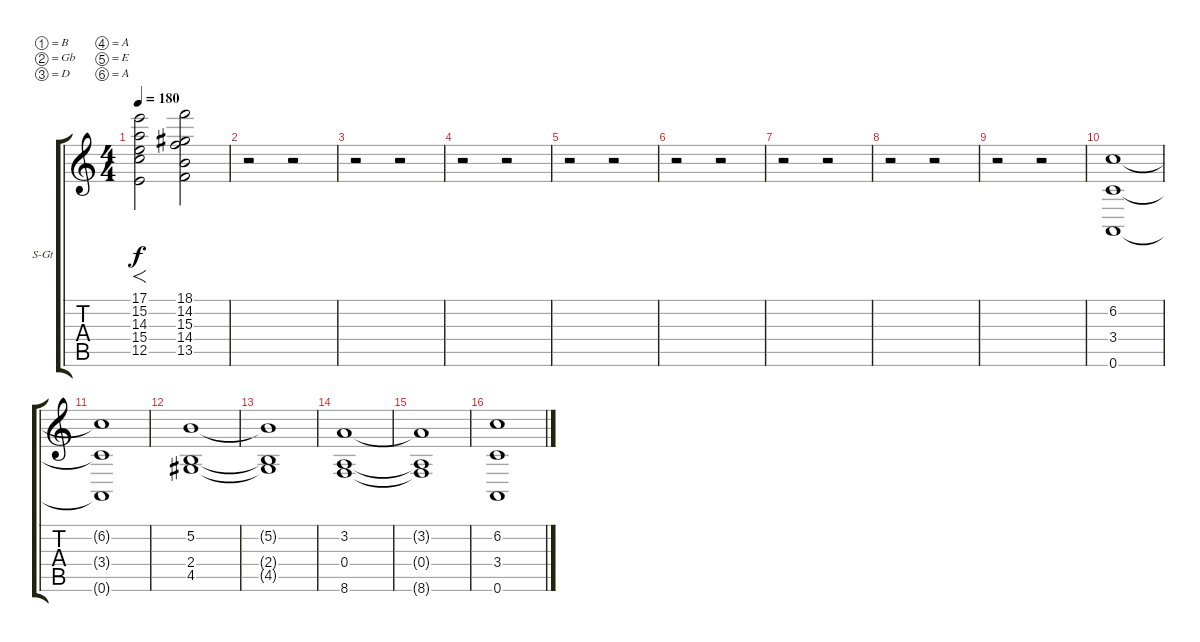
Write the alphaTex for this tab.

\bracketExtendMode groupsimilarinstruments
\firstSystemTrackNameOrientation horizontal
\otherSystemsTrackNameOrientation horizontal
\track ("Strings" "S-Gt") {instrument stringensemble1}
\staff {score tabs}
\tuning (B3 Gb3 D3 A2 E2 A1)
\displaytranspose 12
\ts (4 4)
\beaming (8 2 2 2 2)
\tempo 180
\clef g2
\ks c
(17.1 15.2 14.3 15.4 12.5).2{f dy f instrument stringensemble1} (18.1 14.2 15.3 14.4 13.5).2 |
r.2 r.2 |
r.2 r.2 |
r.2 r.2 |
r.2 r.2 |
r.2 r.2 |
r.2 r.2 |
r.2 r.2 |
r.2 r.2 |
(6.2 3.4 0.6).1 |
(6.2{t} 3.4{t} 0.6{t}).1 |
(5.2 2.4 4.5).1 |
(5.2{t} 2.4{t} 4.5{t}).1 |
(3.2 0.4 8.6).1 |
(3.2{t} 0.4{t} 8.6{t}).1 |
(6.2 3.4 0.6).1
